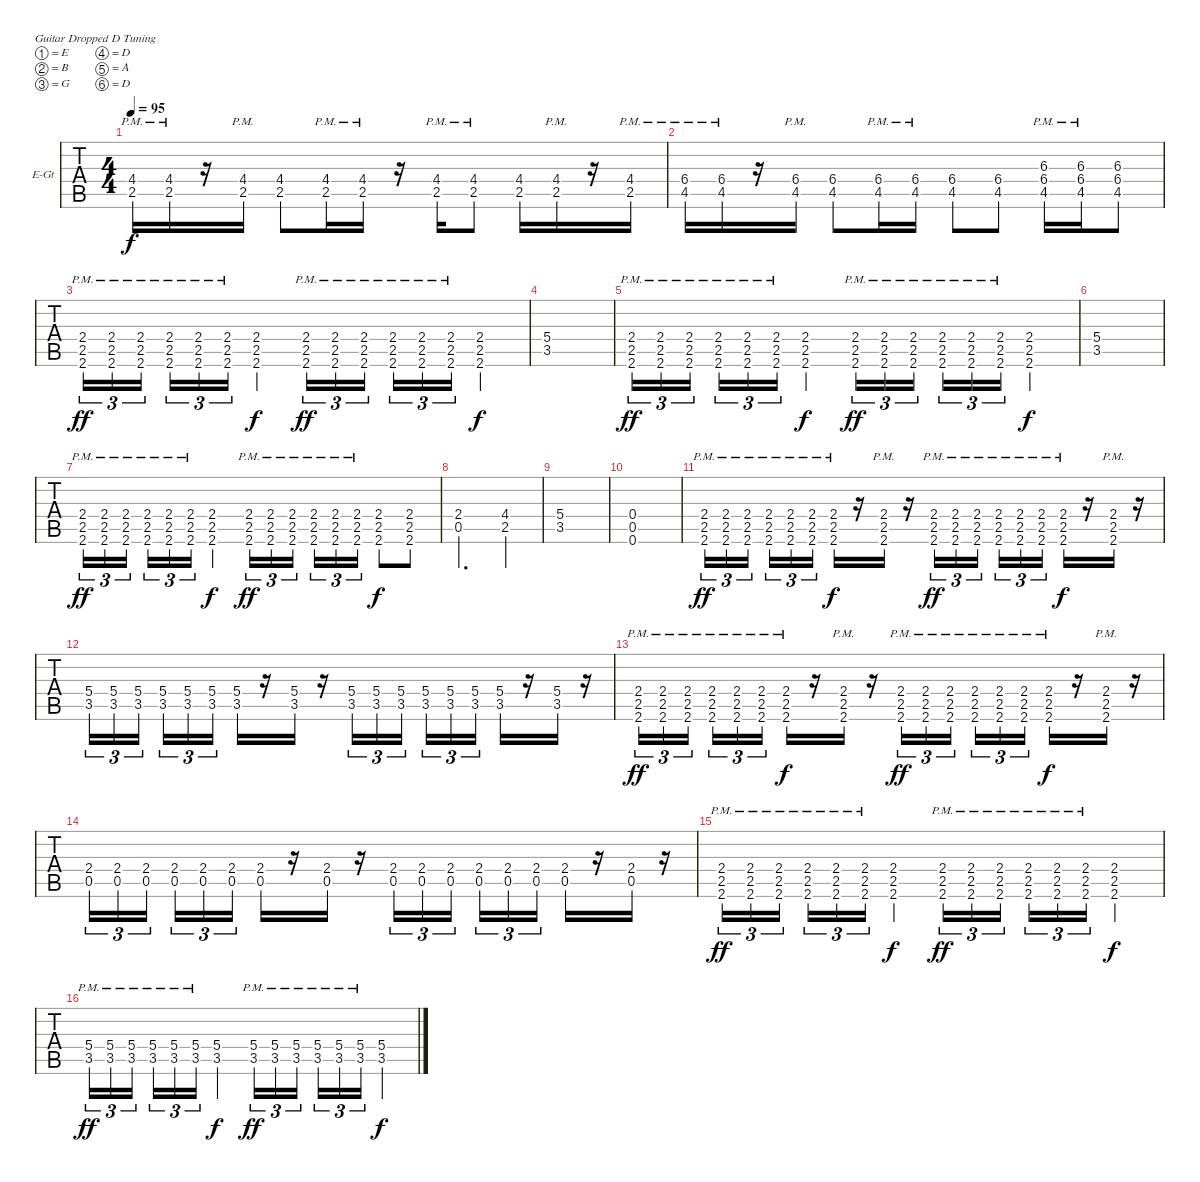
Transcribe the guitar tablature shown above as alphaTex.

\bracketExtendMode groupsimilarinstruments
\firstSystemTrackNameOrientation horizontal
\otherSystemsTrackNameOrientation horizontal
\track ("Guitar Drop D" "E-Gt") {solo instrument distortionguitar}
\staff {tabs}
\tuning (E4 B3 G3 D3 A2 D2)
\ts (4 4)
\tempo 95
\clef g2
\ks c
(4.4{pm} 2.5{pm}).16{dy f} (4.4{pm} 2.5{pm}).16 r.16 (4.4{pm} 2.5{pm}).16 (4.4 2.5).8 (4.4{pm} 2.5{pm}).16 (4.4{pm} 2.5{pm}).16 r.16 (4.4{pm} 2.5{pm}).16 (4.4{pm} 2.5{pm}).8 (4.4 2.5).16 (4.4{pm} 2.5{pm}).16 r.16 (4.4{pm} 2.5{pm}).16 |
(6.4{pm} 4.5{pm}).16 (6.4{pm} 4.5{pm}).16 r.16 (6.4{pm} 4.5{pm}).16 (6.4 4.5).8 (6.4{pm} 4.5{pm}).16 (6.4{pm} 4.5{pm}).16 (6.4 4.5).8 (6.4 4.5).8 (6.4{pm} 4.5{pm} 6.3{pm}).16 (6.4{pm} 4.5{pm} 6.3{pm}).16 (6.4 4.5 6.3).8 |
(2.4{pm} 2.5{pm} 2.6{pm}).16{tu (3 2) dy ff} (2.4{pm} 2.5{pm} 2.6{pm}).16{tu (3 2)} (2.4{pm} 2.5{pm} 2.6{pm}).16{tu (3 2)} (2.4{pm} 2.5{pm} 2.6{pm}).16{tu (3 2)} (2.4{pm} 2.5{pm} 2.6{pm}).16{tu (3 2)} (2.4{pm} 2.5{pm} 2.6{pm}).16{tu (3 2)} (2.4 2.5 2.6).4{dy f} (2.4{pm} 2.5{pm} 2.6{pm}).16{tu (3 2) dy ff} (2.4{pm} 2.5{pm} 2.6{pm}).16{tu (3 2)} (2.4{pm} 2.5{pm} 2.6{pm}).16{tu (3 2)} (2.4{pm} 2.5{pm} 2.6{pm}).16{tu (3 2)} (2.4{pm} 2.5{pm} 2.6{pm}).16{tu (3 2)} (2.4{pm} 2.5{pm} 2.6{pm}).16{tu (3 2)} (2.4 2.5 2.6).4{dy f} |
(5.4 3.5).1 |
(2.4{pm} 2.5{pm} 2.6{pm}).16{tu (3 2) dy ff} (2.4{pm} 2.5{pm} 2.6{pm}).16{tu (3 2)} (2.4{pm} 2.5{pm} 2.6{pm}).16{tu (3 2)} (2.4{pm} 2.5{pm} 2.6{pm}).16{tu (3 2)} (2.4{pm} 2.5{pm} 2.6{pm}).16{tu (3 2)} (2.4{pm} 2.5{pm} 2.6{pm}).16{tu (3 2)} (2.4 2.5 2.6).4{dy f} (2.4{pm} 2.5{pm} 2.6{pm}).16{tu (3 2) dy ff} (2.4{pm} 2.5{pm} 2.6{pm}).16{tu (3 2)} (2.4{pm} 2.5{pm} 2.6{pm}).16{tu (3 2)} (2.4{pm} 2.5{pm} 2.6{pm}).16{tu (3 2)} (2.4{pm} 2.5{pm} 2.6{pm}).16{tu (3 2)} (2.4{pm} 2.5{pm} 2.6{pm}).16{tu (3 2)} (2.4 2.5 2.6).4{dy f} |
(5.4 3.5).1 |
\scale
0.431269 (2.4{pm} 2.5{pm} 2.6{pm}).16{tu (3 2) dy ff} (2.4{pm} 2.5{pm} 2.6{pm}).16{tu (3 2)} (2.4{pm} 2.5{pm} 2.6{pm}).16{tu (3 2)} (2.4{pm} 2.5{pm} 2.6{pm}).16{tu (3 2)} (2.4{pm} 2.5{pm} 2.6{pm}).16{tu (3 2)} (2.4{pm} 2.5{pm} 2.6{pm}).16{tu (3 2)} (2.4 2.5 2.6).4{dy f} (2.4{pm} 2.5{pm} 2.6{pm}).16{tu (3 2) dy ff} (2.4{pm} 2.5{pm} 2.6{pm}).16{tu (3 2)} (2.4{pm} 2.5{pm} 2.6{pm}).16{tu (3 2)} (2.4{pm} 2.5{pm} 2.6{pm}).16{tu (3 2)} (2.4{pm} 2.5{pm} 2.6{pm}).16{tu (3 2)} (2.4{pm} 2.5{pm} 2.6{pm}).16{tu (3 2)} (2.4 2.5 2.6).8{dy f} (2.4 2.5 2.6).8 |
\scale
0.0886426 (2.4 0.5).2{d} (4.4 2.5).4 |
\scale
0.398253 (5.4 3.5).1 |
\scale
0.0823783 (0.4 0.5 0.6).1 |
(2.4{pm} 2.5{pm} 2.6{pm}).16{tu (3 2) dy ff} (2.4{pm} 2.5{pm} 2.6{pm}).16{tu (3 2)} (2.4{pm} 2.5{pm} 2.6{pm}).16{tu (3 2)} (2.4{pm} 2.5{pm} 2.6{pm}).16{tu (3 2)} (2.4{pm} 2.5{pm} 2.6{pm}).16{tu (3 2)} (2.4{pm} 2.5{pm} 2.6{pm}).16{tu (3 2)} (2.4{pm} 2.5{pm} 2.6{pm}).16{dy f} r.16 (2.4{pm} 2.5{pm} 2.6{pm}).16 r.16 (2.4{pm} 2.5{pm} 2.6{pm}).16{tu (3 2) dy ff} (2.4{pm} 2.5{pm} 2.6{pm}).16{tu (3 2)} (2.4{pm} 2.5{pm} 2.6{pm}).16{tu (3 2)} (2.4{pm} 2.5{pm} 2.6{pm}).16{tu (3 2)} (2.4{pm} 2.5{pm} 2.6{pm}).16{tu (3 2)} (2.4{pm} 2.5{pm} 2.6{pm}).16{tu (3 2)} (2.4{pm} 2.5{pm} 2.6{pm}).16{dy f} r.16 (2.4{pm} 2.5{pm} 2.6{pm}).16 r.16 |
(5.4 3.5).16{tu (3 2)} (5.4 3.5).16{tu (3 2)} (5.4 3.5).16{tu (3 2)} (5.4 3.5).16{tu (3 2)} (5.4 3.5).16{tu (3 2)} (5.4 3.5).16{tu (3 2)} (5.4 3.5).16 r.16 (5.4 3.5).16 r.16 (5.4 3.5).16{tu (3 2)} (5.4 3.5).16{tu (3 2)} (5.4 3.5).16{tu (3 2)} (5.4 3.5).16{tu (3 2)} (5.4 3.5).16{tu (3 2)} (5.4 3.5).16{tu (3 2)} (5.4 3.5).16 r.16 (5.4 3.5).16 r.16 |
(2.4{pm} 2.5{pm} 2.6{pm}).16{tu (3 2) dy ff} (2.4{pm} 2.5{pm} 2.6{pm}).16{tu (3 2)} (2.4{pm} 2.5{pm} 2.6{pm}).16{tu (3 2)} (2.4{pm} 2.5{pm} 2.6{pm}).16{tu (3 2)} (2.4{pm} 2.5{pm} 2.6{pm}).16{tu (3 2)} (2.4{pm} 2.5{pm} 2.6{pm}).16{tu (3 2)} (2.4{pm} 2.5{pm} 2.6{pm}).16{dy f} r.16 (2.4{pm} 2.5{pm} 2.6{pm}).16 r.16 (2.4{pm} 2.5{pm} 2.6{pm}).16{tu (3 2) dy ff} (2.4{pm} 2.5{pm} 2.6{pm}).16{tu (3 2)} (2.4{pm} 2.5{pm} 2.6{pm}).16{tu (3 2)} (2.4{pm} 2.5{pm} 2.6{pm}).16{tu (3 2)} (2.4{pm} 2.5{pm} 2.6{pm}).16{tu (3 2)} (2.4{pm} 2.5{pm} 2.6{pm}).16{tu (3 2)} (2.4{pm} 2.5{pm} 2.6{pm}).16{dy f} r.16 (2.4{pm} 2.5{pm} 2.6{pm}).16 r.16 |
(2.4 0.5).16{tu (3 2)} (2.4 0.5).16{tu (3 2)} (2.4 0.5).16{tu (3 2)} (2.4 0.5).16{tu (3 2)} (2.4 0.5).16{tu (3 2)} (2.4 0.5).16{tu (3 2)} (2.4 0.5).16 r.16 (2.4 0.5).16 r.16 (2.4 0.5).16{tu (3 2)} (2.4 0.5).16{tu (3 2)} (2.4 0.5).16{tu (3 2)} (2.4 0.5).16{tu (3 2)} (2.4 0.5).16{tu (3 2)} (2.4 0.5).16{tu (3 2)} (2.4 0.5).16 r.16 (2.4 0.5).16 r.16 |
(2.4{pm} 2.5{pm} 2.6{pm}).16{tu (3 2) dy ff} (2.4{pm} 2.5{pm} 2.6{pm}).16{tu (3 2)} (2.4{pm} 2.5{pm} 2.6{pm}).16{tu (3 2)} (2.4{pm} 2.5{pm} 2.6{pm}).16{tu (3 2)} (2.4{pm} 2.5{pm} 2.6{pm}).16{tu (3 2)} (2.4{pm} 2.5{pm} 2.6{pm}).16{tu (3 2)} (2.4 2.5 2.6).4{dy f} (2.4{pm} 2.5{pm} 2.6{pm}).16{tu (3 2) dy ff} (2.4{pm} 2.5{pm} 2.6{pm}).16{tu (3 2)} (2.4{pm} 2.5{pm} 2.6{pm}).16{tu (3 2)} (2.4{pm} 2.5{pm} 2.6{pm}).16{tu (3 2)} (2.4{pm} 2.5{pm} 2.6{pm}).16{tu (3 2)} (2.4{pm} 2.5{pm} 2.6{pm}).16{tu (3 2)} (2.4 2.5 2.6).4{dy f} |
(5.4{pm} 3.5{pm}).16{tu (3 2) dy ff} (5.4{pm} 3.5{pm}).16{tu (3 2)} (5.4{pm} 3.5{pm}).16{tu (3 2)} (5.4{pm} 3.5{pm}).16{tu (3 2)} (5.4{pm} 3.5{pm}).16{tu (3 2)} (5.4{pm} 3.5{pm}).16{tu (3 2)} (5.4 3.5).4{dy f} (5.4{pm} 3.5{pm}).16{tu (3 2) dy ff} (5.4{pm} 3.5{pm}).16{tu (3 2)} (5.4{pm} 3.5{pm}).16{tu (3 2)} (5.4{pm} 3.5{pm}).16{tu (3 2)} (5.4{pm} 3.5{pm}).16{tu (3 2)} (5.4{pm} 3.5{pm}).16{tu (3 2)} (5.4 3.5).4{dy f}
